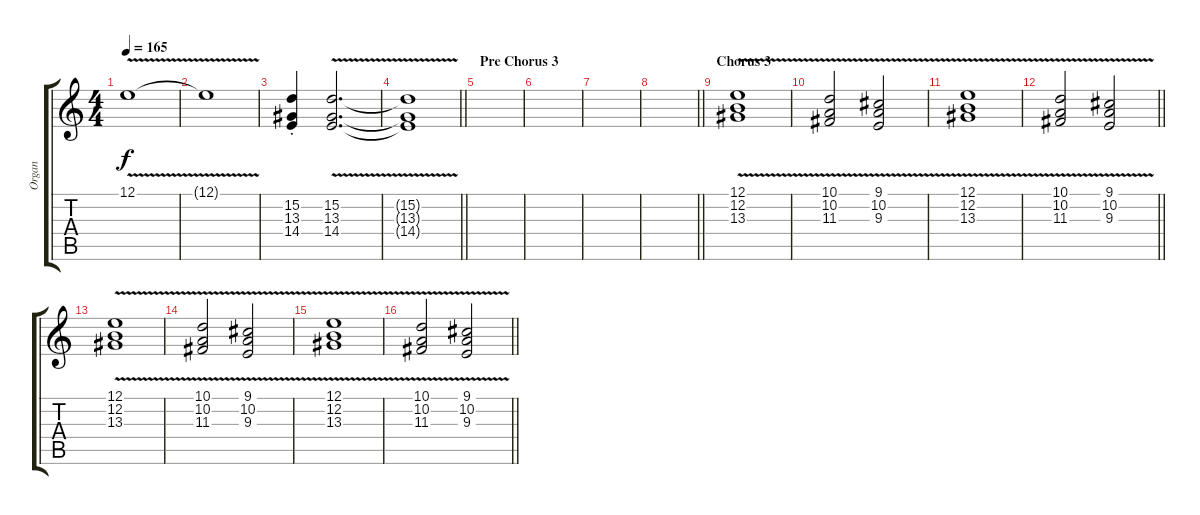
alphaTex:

\track ("Organ" "Organ") {instrument drawbarorgan}
\staff {score tabs}
\tuning (E4 B3 G3 D3 A2 E2) {hide}
\ts (4 4)
\tempo 165
\clef g2
\ks c
12.1{v}.1{dy f} |
12.1{t}.1 |
(15.2{st} 13.3{st} 14.4{st}).4 (15.2{v} 13.3{v} 14.4{v}).2{d} |
\barLineRight lightlight
(15.2{t} 13.3{t} 14.4{t}).1 |
\section ("" "Pre Chorus 3")
|
|
|
\barLineRight lightlight
|
\section ("" "Chorus 3")
(12.1{v} 12.2{v} 13.3{v}).1 |
(10.1{v} 10.2{v} 11.3{v}).2 (9.1{v} 10.2{v} 9.3{v}).2 |
(12.1{v} 12.2{v} 13.3{v}).1 |
\barLineRight lightlight
(10.1{v} 10.2{v} 11.3{v}).2 (9.1{v} 10.2{v} 9.3{v}).2 |
(12.1{v} 12.2{v} 13.3{v}).1 |
(10.1{v} 10.2{v} 11.3{v}).2 (9.1{v} 10.2{v} 9.3{v}).2 |
(12.1{v} 12.2{v} 13.3{v}).1 |
\barLineRight lightlight
(10.1{v} 10.2{v} 11.3{v}).2 (9.1{v} 10.2{v} 9.3{v}).2
